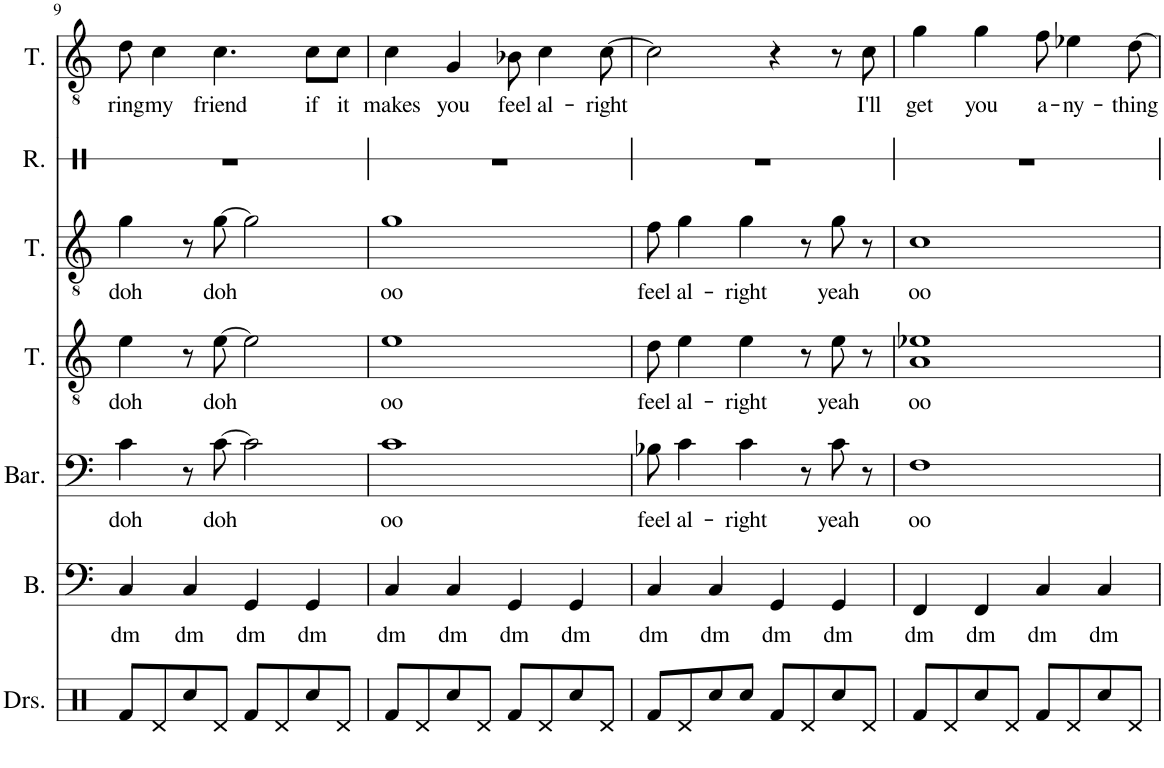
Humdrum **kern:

**kern	**kern	**text	**kern	**text	**kern	**text	**kern	**text	**kern	**kern	**text
*part7	*part6	*part6	*part5	*part5	*part4	*part4	*part3	*part3	*part2	*part1	*part1
*staff7	*staff6	*staff6	*staff5	*staff5	*staff4	*staff4	*staff3	*staff3	*staff2	*staff1	*staff1
*I"Drumset	*I"Bass	*	*I"Baritone	*	*I"Tenor	*	*I"Tenor	*	*I"Rap	*I"Tenor	*
*I'Drs.	*I'B.	*	*I'Bar.	*	*I'T.	*	*I'T.	*	*I'R.	*I'T.	*
!!LO:PB:g=z
*clefX	*clefF4	*	*clefF4	*	*clefGv2	*	*clefGv2	*	*clefX	*clefGv2	*
*k[]	*k[]	*	*k[]	*	*k[]	*	*k[]	*	*k[]	*k[]	*
*M4/4	*M4/4	*	*M4/4	*	*M4/4	*	*M4/4	*	*M4/4	*M4/4	*
=9	=9	=9	=9	=9	=9	=9	=9	=9	=9	=9	=9
!	!	!LO:LY:b	!	!LO:LY:b	!	!LO:LY:b	!	!LO:LY:b	!	!	!LO:LY:b
8Rf/L	4C/	dm	4c\	doh	4e\	doh	4g\	doh	1r	8d\	ring
!	!	!	!	!	!	!	!	!	!	!	!LO:LY:b
8Rd/	.	.	.	.	.	.	.	.	.	4c\	my
!	!	!LO:LY:b	!	!	!	!	!	!	!	!	!
8Rcc/	4C/	dm	8r	.	8r	.	8r	.	.	.	.
!	!	!	!	!LO:LY:b	!	!LO:LY:b	!	!LO:LY:b	!	!	!LO:LY:b
8Rd/J	.	.	[8c\	doh	[8e\	doh	[8g\	doh	.	4.c\	friend
!	!	!LO:LY:b	!	!	!	!	!	!	!	!	!
8Rf/L	4GG/	dm	2c\]	.	2e\]	.	2g\]	.	.	.	.
8Rd/	.	.	.	.	.	.	.	.	.	.	.
!	!	!LO:LY:b	!	!	!	!	!	!	!	!	!LO:LY:b
8Rcc/	4GG/	dm	.	.	.	.	.	.	.	8c\L	if
!	!	!	!	!	!	!	!	!	!	!	!LO:LY:b
8Rd/J	.	.	.	.	.	.	.	.	.	8c\J	it
=10	=10	=10	=10	=10	=10	=10	=10	=10	=10	=10	=10
!	!	!LO:LY:b	!	!LO:LY:b	!	!LO:LY:b	!	!LO:LY:b	!	!	!LO:LY:b
8Rf/L	4C/	dm	1c	oo	1e	oo	1g	oo	1r	4c\	makes
8Rd/	.	.	.	.	.	.	.	.	.	.	.
!	!	!LO:LY:b	!	!	!	!	!	!	!	!	!LO:LY:b
8Rcc/	4C/	dm	.	.	.	.	.	.	.	4G/	you
8Rd/J	.	.	.	.	.	.	.	.	.	.	.
!	!	!LO:LY:b	!	!	!	!	!	!	!	!	!LO:LY:b
8Rf/L	4GG/	dm	.	.	.	.	.	.	.	8B-X\	feel
!	!	!	!	!	!	!	!	!	!	!	!LO:LY:b
8Rd/	.	.	.	.	.	.	.	.	.	4c\	al-
!	!	!LO:LY:b	!	!	!	!	!	!	!	!	!
8Rcc/	4GG/	dm	.	.	.	.	.	.	.	.	.
!	!	!	!	!	!	!	!	!	!	!	!LO:LY:b
8Rd/J	.	.	.	.	.	.	.	.	.	[8c\	-right
=11	=11	=11	=11	=11	=11	=11	=11	=11	=11	=11	=11
!	!	!LO:LY:b	!	!LO:LY:b	!	!LO:LY:b	!	!LO:LY:b	!	!	!
8Rf/L	4C/	dm	8B-X\	feel	8d\	feel	8f\	feel	1r	2c\]	.
!	!	!	!	!LO:LY:b	!	!LO:LY:b	!	!LO:LY:b	!	!	!
8Rd/	.	.	4c\	al-	4e\	al-	4g\	al-	.	.	.
!	!	!LO:LY:b	!	!	!	!	!	!	!	!	!
8Rcc/	4C/	dm	.	.	.	.	.	.	.	.	.
!	!	!	!	!LO:LY:b	!	!LO:LY:b	!	!LO:LY:b	!	!	!
8Rcc/J	.	.	4c\	-right	4e\	-right	4g\	-right	.	.	.
!	!	!LO:LY:b	!	!	!	!	!	!	!	!	!
8Rf/L	4GG/	dm	.	.	.	.	.	.	.	4r	.
8Rd/	.	.	8r	.	8r	.	8r	.	.	.	.
!	!	!LO:LY:b	!	!LO:LY:b	!	!LO:LY:b	!	!LO:LY:b	!	!	!
8Rcc/	4GG/	dm	8c\	yeah	8e\	yeah	8g\	yeah	.	8r	.
!	!	!	!	!	!	!	!	!	!	!	!LO:LY:b
8Rd/J	.	.	8r	.	8r	.	8r	.	.	8c\	I'll
=12	=12	=12	=12	=12	=12	=12	=12	=12	=12	=12	=12
!	!	!LO:LY:b	!	!LO:LY:b	!	!LO:LY:b	!	!LO:LY:b	!	!	!LO:LY:b
8Rf/L	4FF/	dm	1F	oo	1A 1e-X	oo	1c	oo	1r	4g\	get
8Rd/	.	.	.	.	.	.	.	.	.	.	.
!	!	!LO:LY:b	!	!	!	!	!	!	!	!	!LO:LY:b
8Rcc/	4FF/	dm	.	.	.	.	.	.	.	4g\	you
8Rd/J	.	.	.	.	.	.	.	.	.	.	.
!	!	!LO:LY:b	!	!	!	!	!	!	!	!	!LO:LY:b
8Rf/L	4C/	dm	.	.	.	.	.	.	.	8f\	a-
!	!	!	!	!	!	!	!	!	!	!	!LO:LY:b
8Rd/	.	.	.	.	.	.	.	.	.	4e-X\	-ny-
!	!	!LO:LY:b	!	!	!	!	!	!	!	!	!
8Rcc/	4C/	dm	.	.	.	.	.	.	.	.	.
!	!	!	!	!	!	!	!	!	!	!	!LO:LY:b
8Rd/J	.	.	.	.	.	.	.	.	.	[8d\	-thing
=	=	=	=	=	=	=	=	=	=	=	=
*-	*-	*-	*-	*-	*-	*-	*-	*-	*-	*-	*-
